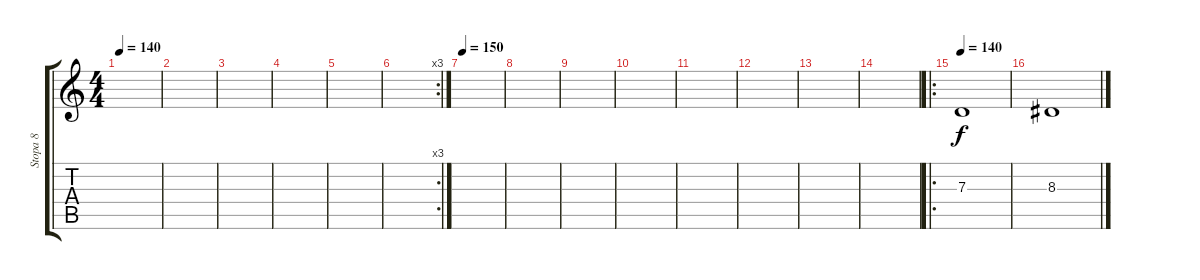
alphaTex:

\track ("Stopa 8" "Stopa 8") {instrument stringensemble1}
\staff {score tabs}
\tuning (E4 B3 G3 D3 A2 E2) {hide}
\ts (4 4)
\tempo 140
\clef g2
\ks c
|
|
|
|
|
\rc 3
|
\tempo 150
|
|
|
|
|
|
|
|
\ro
\tempo 140
7.3.1 |
8.3.1
